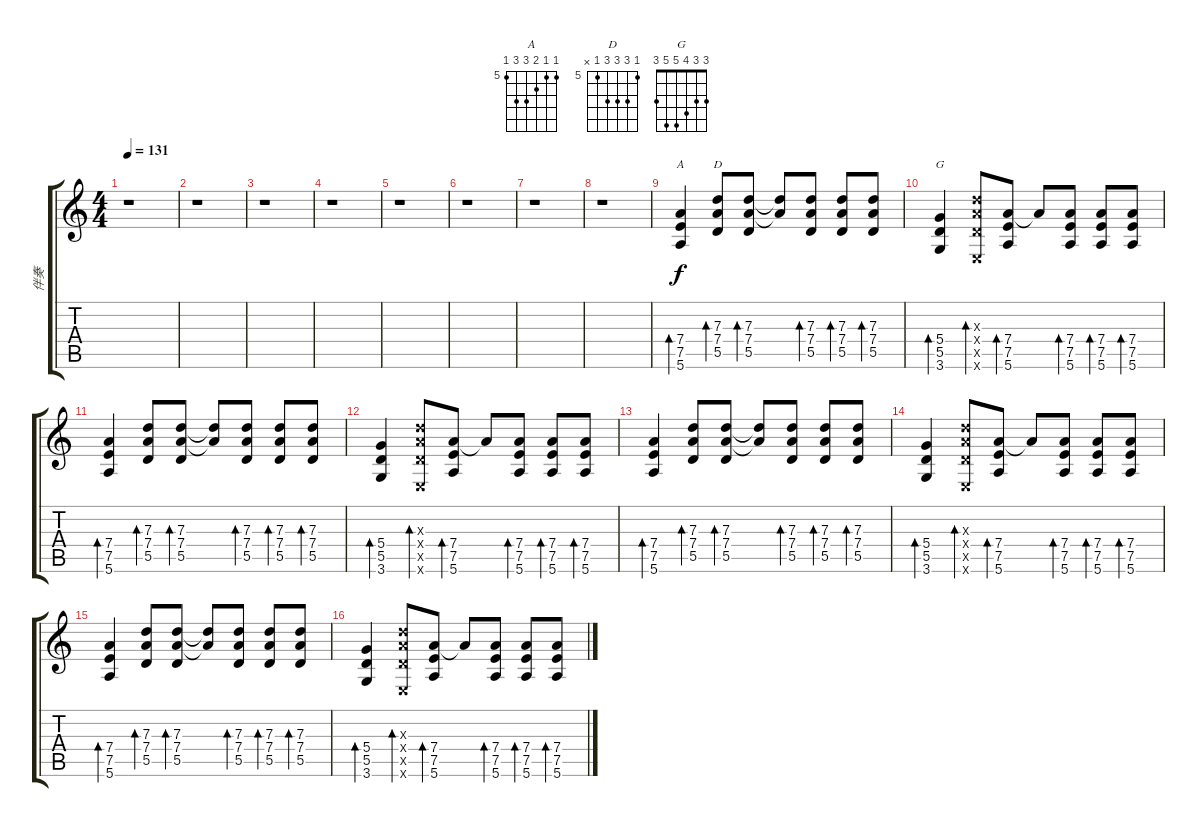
\track ("伴奏" "伴奏") {instrument distortionguitar}
\staff {score tabs}
\tuning (E4 B3 G3 D3 A2 E2) {hide}
\chord ("A" 5 5 6 7 7 5) {firstfret 5}
\chord ("D" 5 7 7 7 5 x) {firstfret 5}
\chord ("G" 3 3 4 5 5 3)
\ts (4 4)
\tempo 131
\clef g2
\ks c
r.1{dy f instrument distortionguitar} |
r.1 |
r.1 |
r.1 |
r.1 |
r.1 |
r.1 |
r.1 |
(7.4 7.5 5.6).4{bd 30 ch "A"} (7.3 7.4 5.5).8{bd 30 ch "D"} (7.3 7.4 5.5).8{bd 30} (7.3{t} 7.4{t}).8 (7.3 7.4 5.5).8{bd 30} (7.3 7.4 5.5).8{bd 30} (7.3 7.4 5.5).8{bd 30} |
(5.4 5.5 3.6).4{bd 30 ch "G"} (7.3{x} 7.4{x} 5.5{x} 0.6{x}).8{bd 30} (7.4 7.5 5.6).8{bd 30} 7.4{t}.8 (7.4 7.5 5.6).8{bd 30} (7.4 7.5 5.6).8{bd 30} (7.4 7.5 5.6).8{bd 30} |
(7.4 7.5 5.6).4{bd 30} (7.3 7.4 5.5).8{bd 30} (7.3 7.4 5.5).8{bd 30} (7.3{t} 7.4{t}).8 (7.3 7.4 5.5).8{bd 30} (7.3 7.4 5.5).8{bd 30} (7.3 7.4 5.5).8{bd 30} |
(5.4 5.5 3.6).4{bd 30} (7.3{x} 7.4{x} 5.5{x} 0.6{x}).8{bd 30} (7.4 7.5 5.6).8{bd 30} 7.4{t}.8 (7.4 7.5 5.6).8{bd 30} (7.4 7.5 5.6).8{bd 30} (7.4 7.5 5.6).8{bd 30} |
(7.4 7.5 5.6).4{bd 30} (7.3 7.4 5.5).8{bd 30} (7.3 7.4 5.5).8{bd 30} (7.3{t} 7.4{t}).8 (7.3 7.4 5.5).8{bd 30} (7.3 7.4 5.5).8{bd 30} (7.3 7.4 5.5).8{bd 30} |
(5.4 5.5 3.6).4{bd 30} (7.3{x} 7.4{x} 5.5{x} 0.6{x}).8{bd 30} (7.4 7.5 5.6).8{bd 30} 7.4{t}.8 (7.4 7.5 5.6).8{bd 30} (7.4 7.5 5.6).8{bd 30} (7.4 7.5 5.6).8{bd 30} |
(7.4 7.5 5.6).4{bd 30} (7.3 7.4 5.5).8{bd 30} (7.3 7.4 5.5).8{bd 30} (7.3{t} 7.4{t}).8 (7.3 7.4 5.5).8{bd 30} (7.3 7.4 5.5).8{bd 30} (7.3 7.4 5.5).8{bd 30} |
(5.4 5.5 3.6).4{bd 30} (7.3{x} 7.4{x} 5.5{x} 0.6{x}).8{bd 30} (7.4 7.5 5.6).8{bd 30} 7.4{t}.8 (7.4 7.5 5.6).8{bd 30} (7.4 7.5 5.6).8{bd 30} (7.4 7.5 5.6).8{bd 30}
